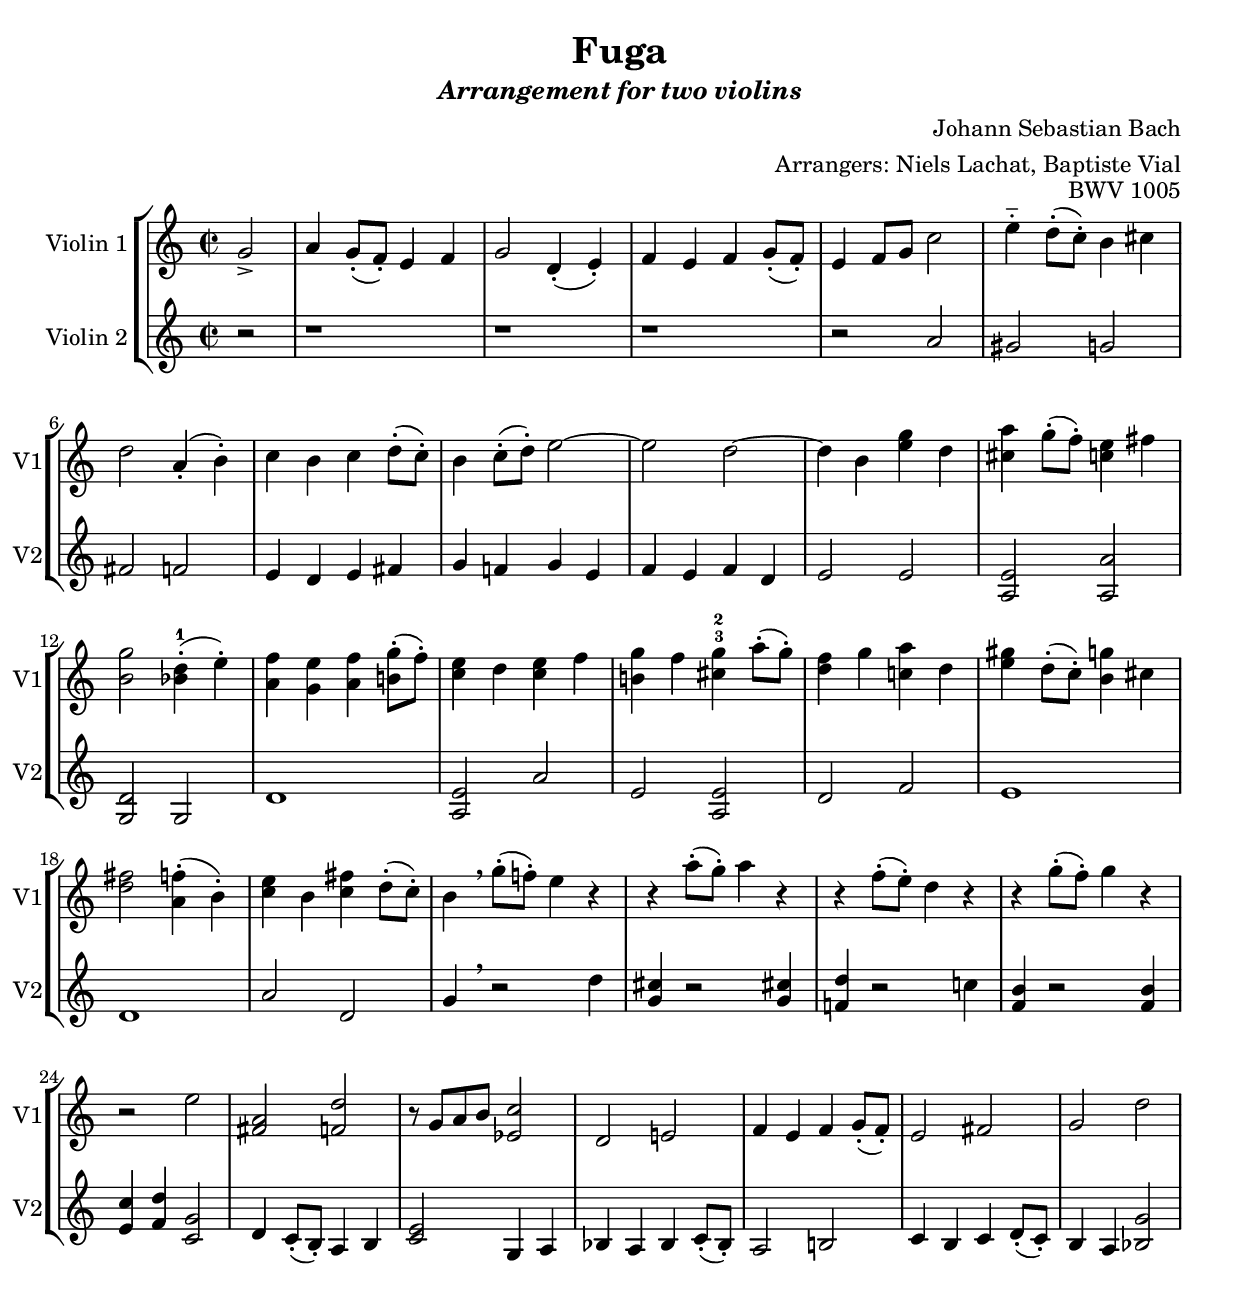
\version "2.18.2"

\include "articulate.ly"

midiBloc = {
    \tempo 4 = 100
  }
global = {
  \time 2/2
}


\header {
  title = \markup{Fuga}
  subtitle = \markup{\italic {Arrangement for two violins}}
  composer = "Johann Sebastian Bach"
  opus = \markup{BWV 1005}
  arranger = "Arrangers: Niels Lachat, Baptiste Vial"
}

violinOne =  \new Voice \relative g' {
  \set Staff.instrumentName = #"Violin 1"
  \set Staff.shortInstrumentName = #"V1"
  \set Staff.midiInstrument = #"violin"
  
  % l1 p.o.
  \partial 2 g2->
  a4 g8-.( f-.) e4 f
  g2 d4-.( e-.)
  f e f g8-.( f-.)
  e4 f8 g c2
  e4-_ d8-.( c-.) b4 cis
  d2 a4-.( b-.)
  
  % l2 p.o.
  c b c d8-.( c-.)
  b4 c8-.( d-.) e2~
  e d~
  d4 b <e g> d
  <cis a'> g'8-.( f-.) <<c4 e>> fis
  <b, g'>2 <<bes4-1-.( d>> e-.)
  
  % l3 p.o.
  <<a,4 f'>> <g, e'> <a f'> <<b!8-.( g'>> f-.)
  <<c4 e>> d <<c4 e>> f
  <b,! g'> f' <<cis-3 g'-2>> a8-.( g-.)
  <<d4 f>> g <<c,! a'>> d,
  <<e gis>> d8-.( c-.) <<b4 g'!>> cis,
  <<d2 fis>> <<a,4-.( f'>> b,-.)
  
  % l4 p.o.
  <c e> b <<c fis>> d8-.( c-.)
  b4 \breathe g'8-.( f!-.) e4 r
  r a8-.( g-.) a4 r
  r f8-.( e-.) d4 r
  r g8-.( f-.) g4 r
  r2 e
  <<fis, a>> <f d'>
  
  % mesure 26-30
  r8 g a b <<ees,2 c'>>
  d, e!
  f4 e f g8-.( f-.)
  e2 fis
  g d'
  
}


violinTwo = \new Voice \relative g' {
  \set Staff.instrumentName = #"Violin 2"
  \set Staff.shortInstrumentName = #"V2"
  \set Staff.midiInstrument = #"violin"
  
  % l1 p.o.
  \partial 2 r2
  r1 r r 
  r2 a
  gis g
  fis f
  
  % l2 p.o.
  e4 d e fis
  g f! g e
  f e f d
  e2 e
  <a, e'> <a a'>
  <g d'> g
  
  % l3 p.o.
  d'1
  <<a2 e'>> a
  e <a, e'>
  d f
  e1 %r pas sûr à voir si on tient les rondes
  d1 %r
  
  % l4 p.o.
  a'2 d,
  g4 \breathe r2 d'4
  <<g, cis>> r2 <<g4 cis!>>
  <<f,! d'>> r2 c!4
  <f, b> r2 <<f4 b>>
  <e, c'> <f d'> <<c2 g'>>
  d4 c8-.( b-.) a4 b
  
  % mesure 26-30
  <<c2 e>> g,4 a
  bes a bes c8-.( bes-.)
  a2 b!
  c4 b c d8-.( c-.)
  b4 a <<bes2 g'>>
  
}

\score {
  \new StaffGroup 
  <<
    \new Staff 
    <<
      \global 
      \violinOne 
    >>
    \new Staff << \global \violinTwo >>
  >>
  
  %\midi {\midiBloc}
}

